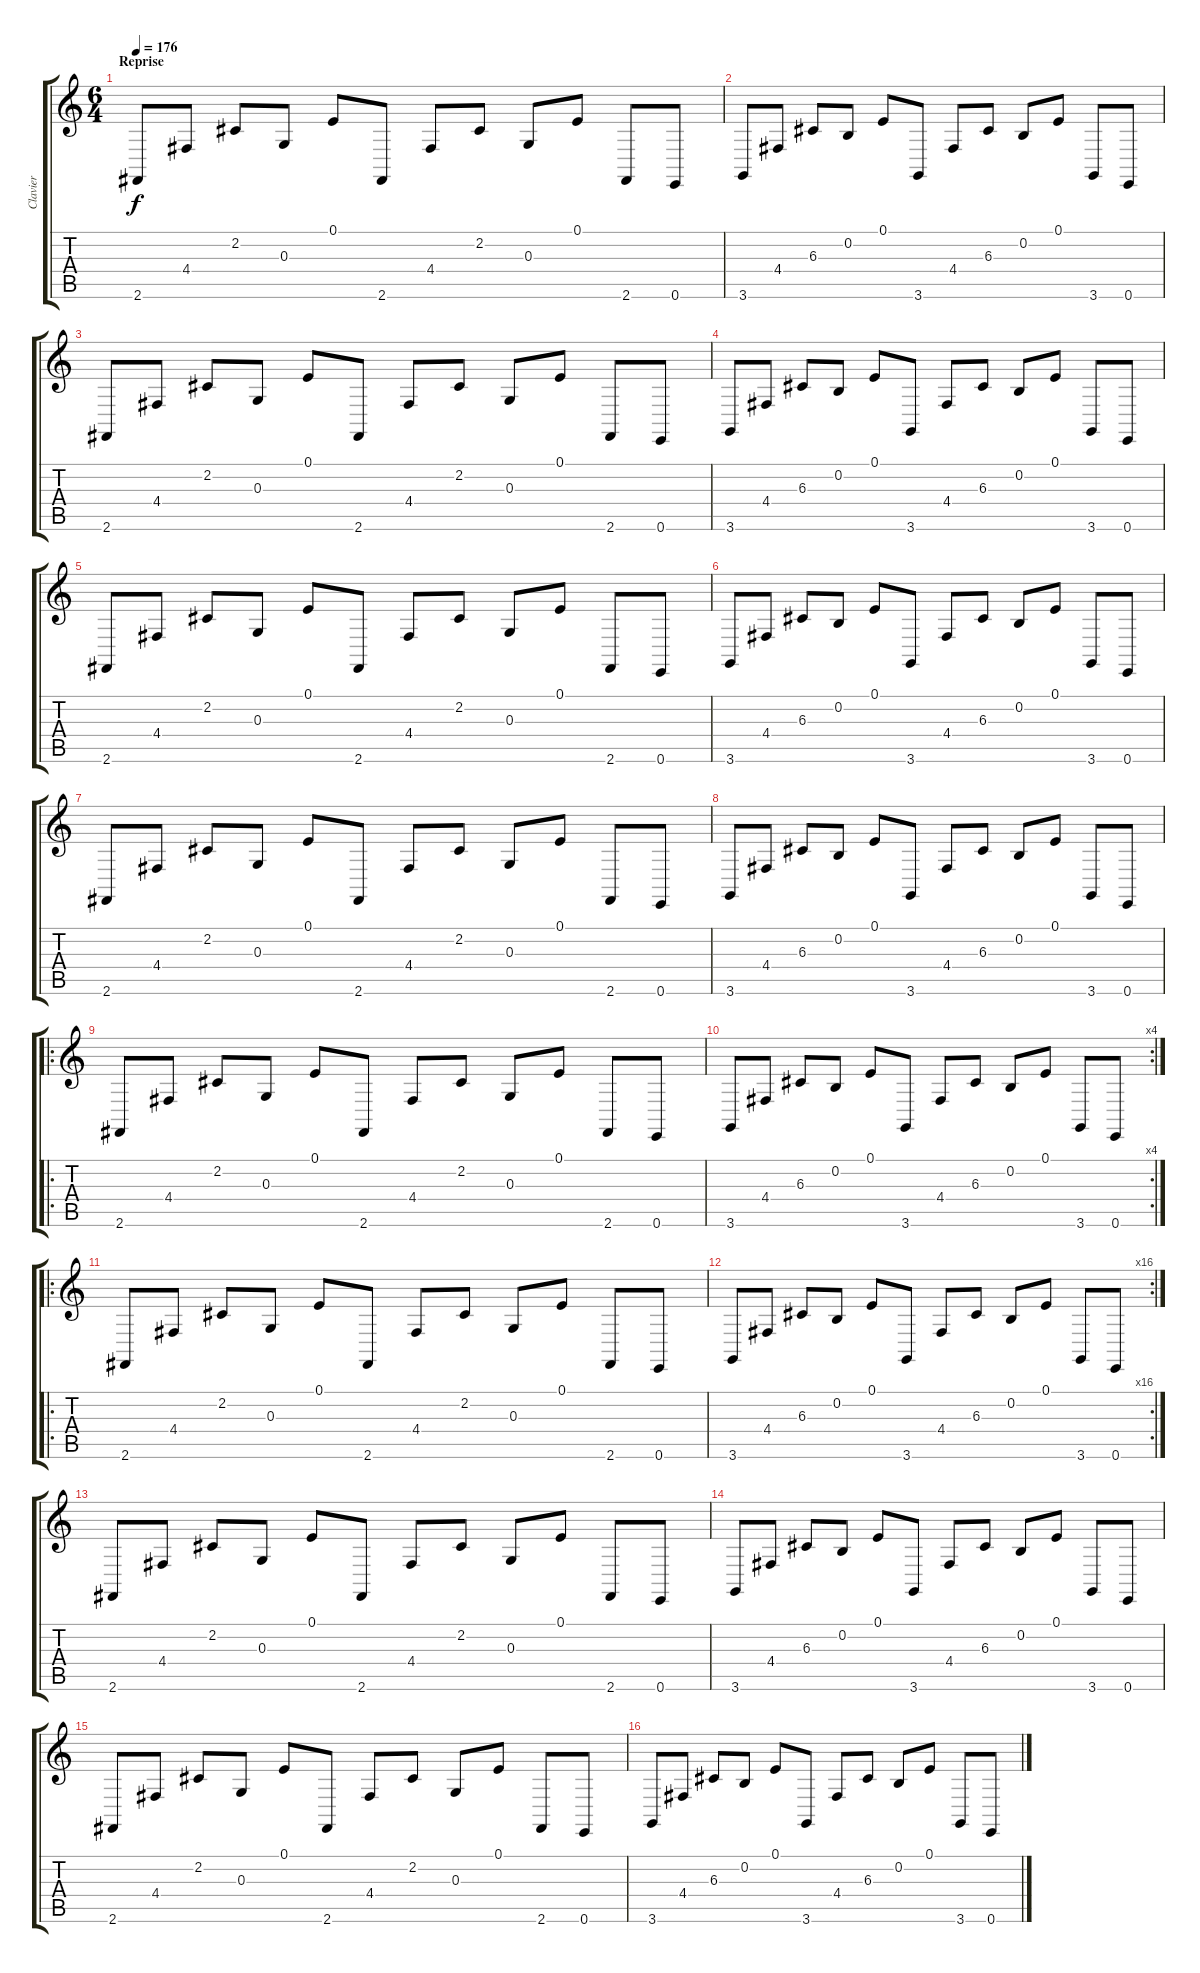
\track ("Clavier" "Clavier") {instrument electricpiano1}
\staff {score tabs}
\tuning (E4 B3 G3 D3 A2 E2) {hide}
\ts (6 4)
\section ("" "Reprise")
\tempo 176
\clef g2
\ks c
2.6.8{dy f} 4.4.8 2.2.8 0.3.8 0.1.8 2.6.8 4.4.8 2.2.8 0.3.8 0.1.8 2.6.8 0.6.8 |
3.6.8 4.4.8 6.3.8 0.2.8 0.1.8 3.6.8 4.4.8 6.3.8 0.2.8 0.1.8 3.6.8 0.6.8 |
2.6.8 4.4.8 2.2.8 0.3.8 0.1.8 2.6.8 4.4.8 2.2.8 0.3.8 0.1.8 2.6.8 0.6.8 |
3.6.8 4.4.8 6.3.8 0.2.8 0.1.8 3.6.8 4.4.8 6.3.8 0.2.8 0.1.8 3.6.8 0.6.8 |
2.6.8 4.4.8 2.2.8 0.3.8 0.1.8 2.6.8 4.4.8 2.2.8 0.3.8 0.1.8 2.6.8 0.6.8 |
3.6.8 4.4.8 6.3.8 0.2.8 0.1.8 3.6.8 4.4.8 6.3.8 0.2.8 0.1.8 3.6.8 0.6.8 |
2.6.8 4.4.8 2.2.8 0.3.8 0.1.8 2.6.8 4.4.8 2.2.8 0.3.8 0.1.8 2.6.8 0.6.8 |
3.6.8 4.4.8 6.3.8 0.2.8 0.1.8 3.6.8 4.4.8 6.3.8 0.2.8 0.1.8 3.6.8 0.6.8 |
\ro
2.6.8 4.4.8 2.2.8 0.3.8 0.1.8 2.6.8 4.4.8 2.2.8 0.3.8 0.1.8 2.6.8 0.6.8 |
\rc 4
3.6.8 4.4.8 6.3.8 0.2.8 0.1.8 3.6.8 4.4.8 6.3.8 0.2.8 0.1.8 3.6.8 0.6.8 |
\ro
2.6.8 4.4.8 2.2.8 0.3.8 0.1.8 2.6.8 4.4.8 2.2.8 0.3.8 0.1.8 2.6.8 0.6.8 |
\rc 16
3.6.8 4.4.8 6.3.8 0.2.8 0.1.8 3.6.8 4.4.8 6.3.8 0.2.8 0.1.8 3.6.8 0.6.8 |
2.6.8 4.4.8 2.2.8 0.3.8 0.1.8 2.6.8 4.4.8 2.2.8 0.3.8 0.1.8 2.6.8 0.6.8 |
3.6.8 4.4.8 6.3.8 0.2.8 0.1.8 3.6.8 4.4.8 6.3.8 0.2.8 0.1.8 3.6.8 0.6.8 |
2.6.8 4.4.8 2.2.8 0.3.8 0.1.8 2.6.8 4.4.8 2.2.8 0.3.8 0.1.8 2.6.8 0.6.8 |
3.6.8 4.4.8 6.3.8 0.2.8 0.1.8 3.6.8 4.4.8 6.3.8 0.2.8 0.1.8 3.6.8 0.6.8
